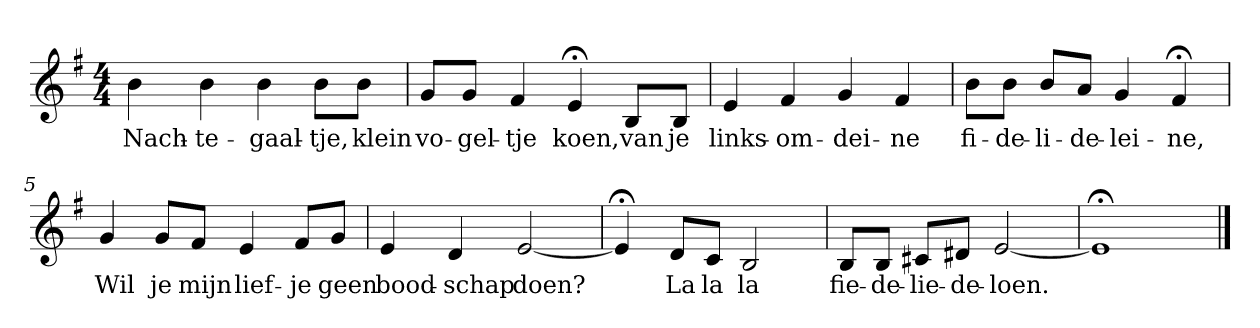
**kern	**text
*part1	*part1
*staff1	*staff1
*k[f#]	*
*e:	*
*M4/4	*
*MM120	*
=1	=1
4b	Nach-
4b	-te-
4b	-gaal-
8bL	-tje,
8bJ	klein
=2	=2
8gL	vo-
8gJ	-gel-
4f#	-tje
4e;<	koen,
8BL	van
8BJ	je
=3	=3
4e	links-
4f#	-om-
4g	-dei-
4f#	-ne
=4	=4
8bL	fi-
8bJ	-de-
8bL	-li-
8aJ	-de-
4g	-lei-
4f#;<	-ne,
=5	=5
4g	Wil
8gL	je
8f#J	mijn
4e	lief-
8f#L	-je
8gJ	geen
=6	=6
4e	bood-
4d	-schap
[2e	doen?
=7	=7
4e;<]	.
8dL	La
8cJ	la
2B	la
=8	=8
8BL	fie-
8BJ	-de-
8c#XL	-lie-
8d#XJ	-de-
[2e	-loen.
=9	=9
1e;<]	.
==	==
*-	*-
